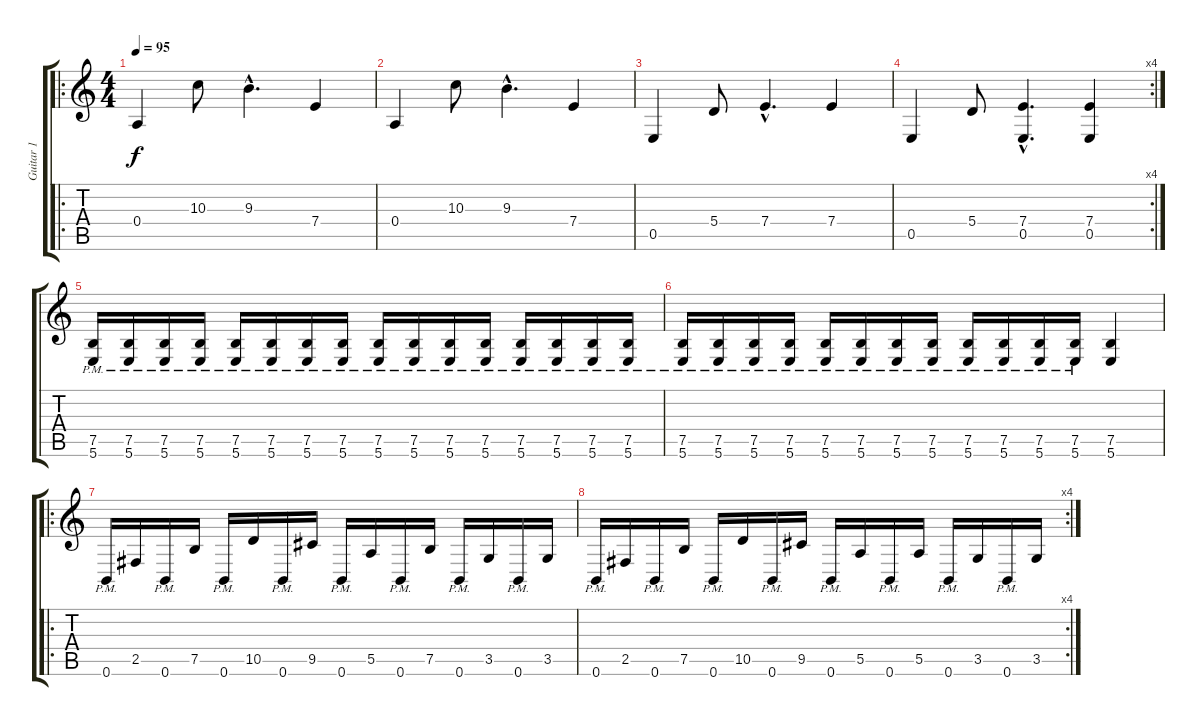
\track ("Guitar 1" "Guitar 1") {instrument distortionguitar}
\staff {score tabs}
\tuning (B3 Gb3 D3 A2 E2 B1) {hide}
\ro
\ts (4 4)
\tempo 95
\clef g2
\ks c
0.4.4{dy f instrument distortionguitar} 10.3.8 9.3{hac}.4{d} 7.4.4 |
0.4.4 10.3.8 9.3{hac}.4{d} 7.4.4 |
0.5.4 5.4.8 7.4{hac}.4{d} 7.4.4 |
\rc 4
0.5.4 5.4.8 (7.4{hac} 0.5{hac}).4{d} (7.4 0.5).4 |
(7.5{pm} 5.6{pm}).16 (7.5{pm} 5.6{pm}).16 (7.5{pm} 5.6{pm}).16 (7.5{pm} 5.6{pm}).16 (7.5{pm} 5.6{pm}).16 (7.5{pm} 5.6{pm}).16 (7.5{pm} 5.6{pm}).16 (7.5{pm} 5.6{pm}).16 (7.5{pm} 5.6{pm}).16 (7.5{pm} 5.6{pm}).16 (7.5{pm} 5.6{pm}).16 (7.5{pm} 5.6{pm}).16 (7.5{pm} 5.6{pm}).16 (7.5{pm} 5.6{pm}).16 (7.5{pm} 5.6{pm}).16 (7.5{pm} 5.6{pm}).16 |
(7.5{pm} 5.6{pm}).16 (7.5{pm} 5.6{pm}).16 (7.5{pm} 5.6{pm}).16 (7.5{pm} 5.6{pm}).16 (7.5{pm} 5.6{pm}).16 (7.5{pm} 5.6{pm}).16 (7.5{pm} 5.6{pm}).16 (7.5{pm} 5.6{pm}).16 (7.5{pm} 5.6{pm}).16 (7.5{pm} 5.6{pm}).16 (7.5{pm} 5.6{pm}).16 (7.5{pm} 5.6{pm}).16 (7.5 5.6).4 |
\ro
0.6{pm}.16 2.5.16 0.6{pm}.16 7.5.16 0.6{pm}.16 10.5.16 0.6{pm}.16 9.5.16 0.6{pm}.16 5.5.16 0.6{pm}.16 7.5.16 0.6{pm}.16 3.5.16 0.6{pm}.16 3.5.16 |
\rc 4
0.6{pm}.16 2.5.16 0.6{pm}.16 7.5.16 0.6{pm}.16 10.5.16 0.6{pm}.16 9.5.16 0.6{pm}.16 5.5.16 0.6{pm}.16 5.5.16 0.6{pm}.16 3.5.16 0.6{pm}.16 3.5.16
